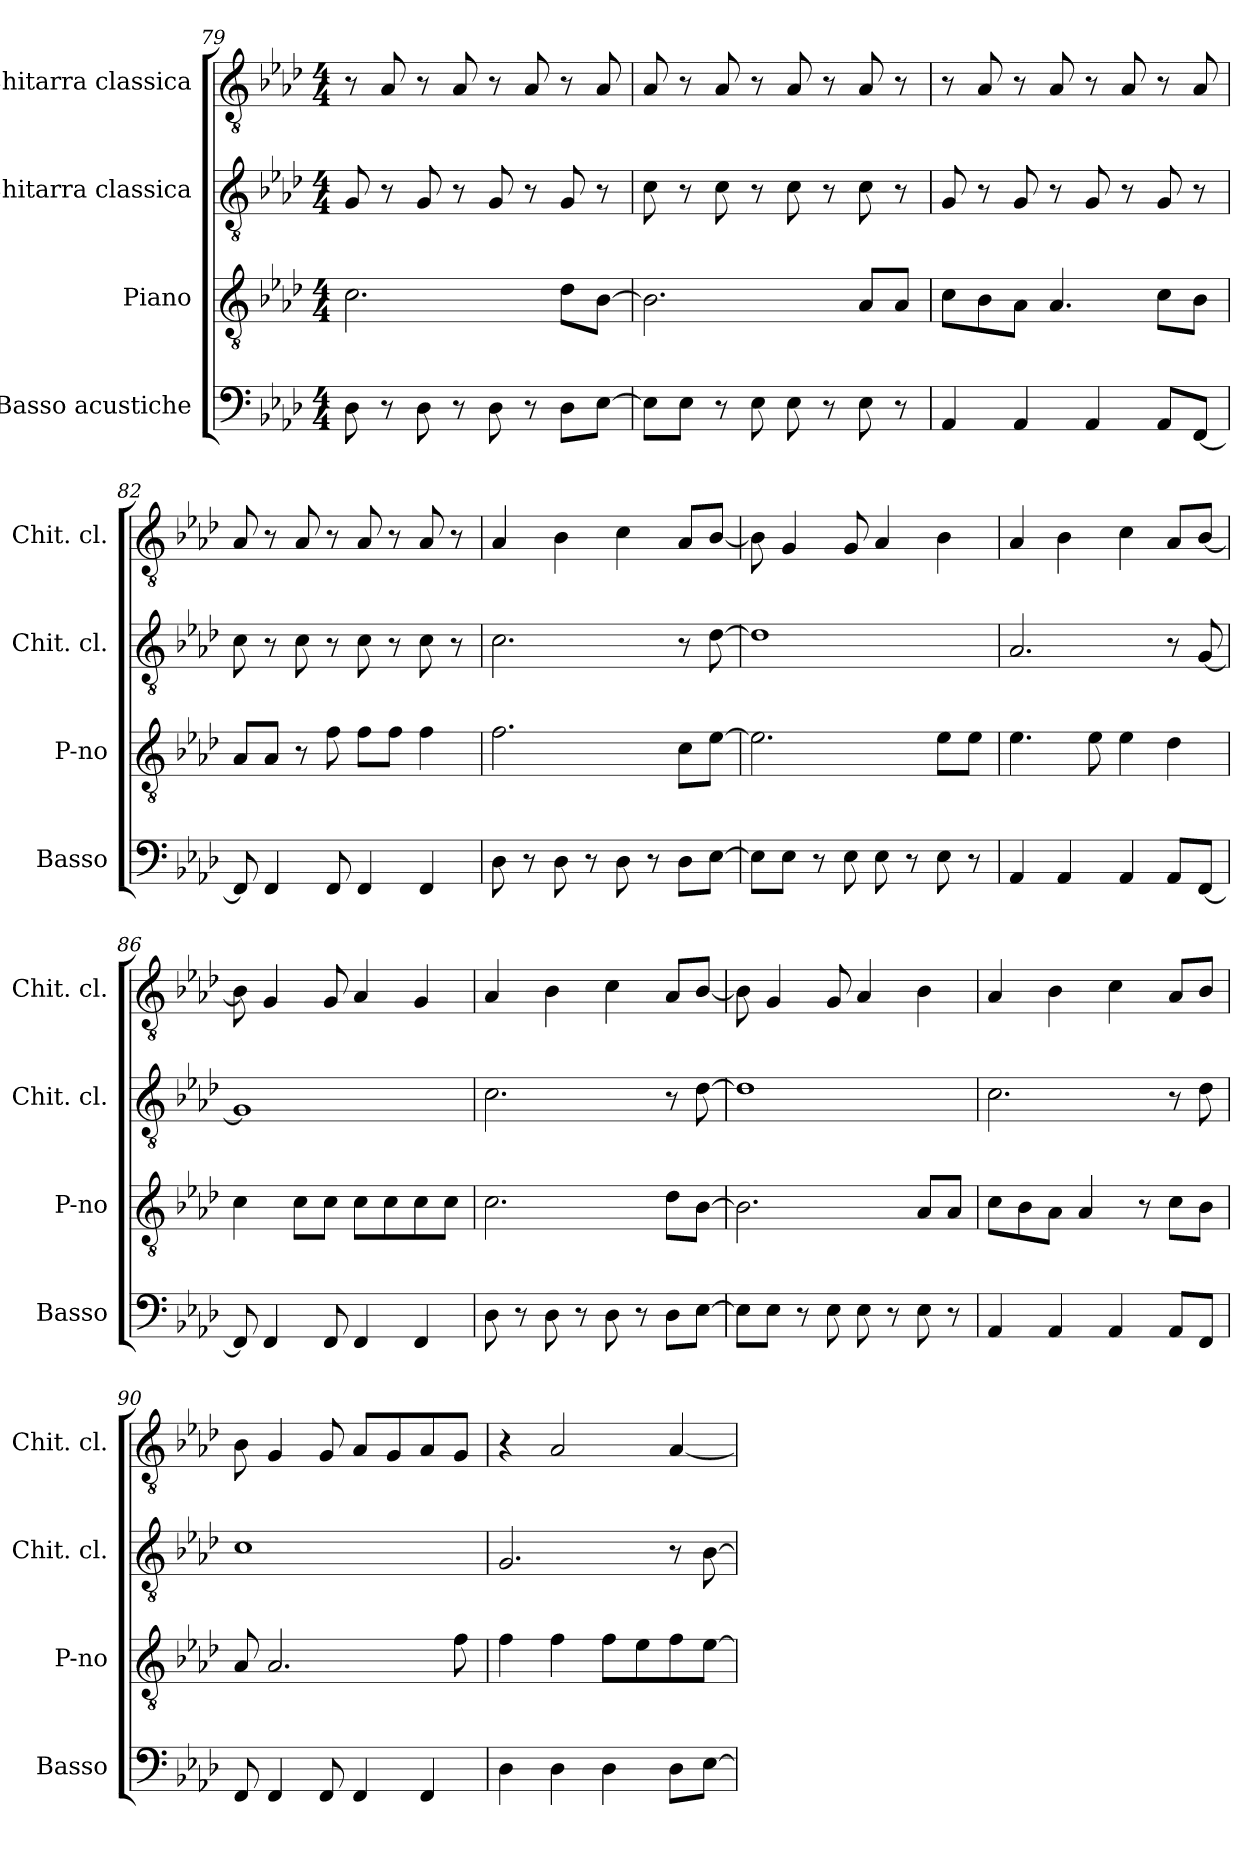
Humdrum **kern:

**kern	**kern	**kern	**kern
*part4	*part3	*part2	*part1
*staff4	*staff3	*staff2	*staff1
*I"Basso acustiche	*I"Piano	*I"Chitarra classica	*I"Chitarra classica
*I'Basso	*I'P-no	*I'Chit. cl.	*I'Chit. cl.
*clefF4	*clefGv2	*clefGv2	*clefGv2
*k[b-e-a-d-]	*k[b-e-a-d-]	*k[b-e-a-d-]	*k[b-e-a-d-]
*M4/4	*M4/4	*M4/4	*M4/4
=79	=79	=79	=79
8D-\	2.c\	8G/	8r
8r	.	8r	8A-/
8D-\	.	8G/	8r
8r	.	8r	8A-/
8D-\	.	8G/	8r
8r	.	8r	8A-/
8D-\L	8d-\L	8G/	8r
[8E-\J	[8B-\J	8r	8A-/
=80	=80	=80	=80
8E-\L]	2.B-\]	8c\	8A-/
8E-\J	.	8r	8r
8r	.	8c\	8A-/
8E-\	.	8r	8r
8E-\	.	8c\	8A-/
8r	.	8r	8r
8E-\	8A-/L	8c\	8A-/
8r	8A-/J	8r	8r
!!LO:PB:g=z
=81	=81	=81	=81
4AA-/	8c\L	8G/	8r
.	8B-\	8r	8A-/
4AA-/	8A-\J	8G/	8r
.	4.A-/	8r	8A-/
4AA-/	.	8G/	8r
.	.	8r	8A-/
8AA-/L	8c\L	8G/	8r
[8FF/J	8B-\J	8r	8A-/
=82	=82	=82	=82
8FF/]	8A-/L	8c\	8A-/
4FF/	8A-/J	8r	8r
.	8r	8c\	8A-/
8FF/	8f\	8r	8r
4FF/	8f\L	8c\	8A-/
.	8f\J	8r	8r
4FF/	4f\	8c\	8A-/
.	.	8r	8r
=83	=83	=83	=83
8D-\	2.f\	2.c\	4A-/
8r	.	.	.
8D-\	.	.	4B-\
8r	.	.	.
8D-\	.	.	4c\
8r	.	.	.
8D-\L	8c\L	8r	8A-/L
[8E-\J	[8e-\J	[8d-\	[8B-/J
=84	=84	=84	=84
8E-\L]	2.e-\]	1d-]	8B-\]
8E-\J	.	.	4G/
8r	.	.	.
8E-\	.	.	8G/
8E-\	.	.	4A-/
8r	.	.	.
8E-\	8e-\L	.	4B-\
8r	8e-\J	.	.
!!LO:LB:g=z
=85	=85	=85	=85
4AA-/	4.e-\	2.A-/	4A-/
4AA-/	.	.	4B-\
.	8e-\	.	.
4AA-/	4e-\	.	4c\
8AA-/L	4d-\	8r	8A-/L
[8FF/J	.	[8G/	[8B-/J
=86	=86	=86	=86
8FF/]	4c\	1G]	8B-\]
4FF/	.	.	4G/
.	8c\L	.	.
8FF/	8c\J	.	8G/
4FF/	8c\L	.	4A-/
.	8c\	.	.
4FF/	8c\	.	4G/
.	8c\J	.	.
=87	=87	=87	=87
8D-\	2.c\	2.c\	4A-/
8r	.	.	.
8D-\	.	.	4B-\
8r	.	.	.
8D-\	.	.	4c\
8r	.	.	.
8D-\L	8d-\L	8r	8A-/L
[8E-\J	[8B-\J	[8d-\	[8B-/J
=88	=88	=88	=88
8E-\L]	2.B-\]	1d-]	8B-\]
8E-\J	.	.	4G/
8r	.	.	.
8E-\	.	.	8G/
8E-\	.	.	4A-/
8r	.	.	.
8E-\	8A-/L	.	4B-\
8r	8A-/J	.	.
=89	=89	=89	=89
4AA-/	8c\L	2.c\	4A-/
.	8B-\	.	.
4AA-/	8A-\J	.	4B-\
.	4A-/	.	.
4AA-/	.	.	4c\
.	8r	.	.
8AA-/L	8c\L	8r	8A-/L
8FF/J	8B-\J	8d-\	8B-/J
!!LO:LB:g=z
=90	=90	=90	=90
8FF/	8A-/	1c	8B-\
4FF/	2.A-/	.	4G/
8FF/	.	.	8G/
4FF/	.	.	8A-/L
.	.	.	8G/
4FF/	.	.	8A-/
.	8f\	.	8G/J
=91	=91	=91	=91
4D-\	4f\	2.G/	4r
4D-\	4f\	.	2A-/
4D-\	8f\L	.	.
.	8e-\	.	.
8D-\L	8f\	8r	[4A-/
[8E-\J	[8e-\J	[8B-\	.
=	=	=	=
*-	*-	*-	*-
